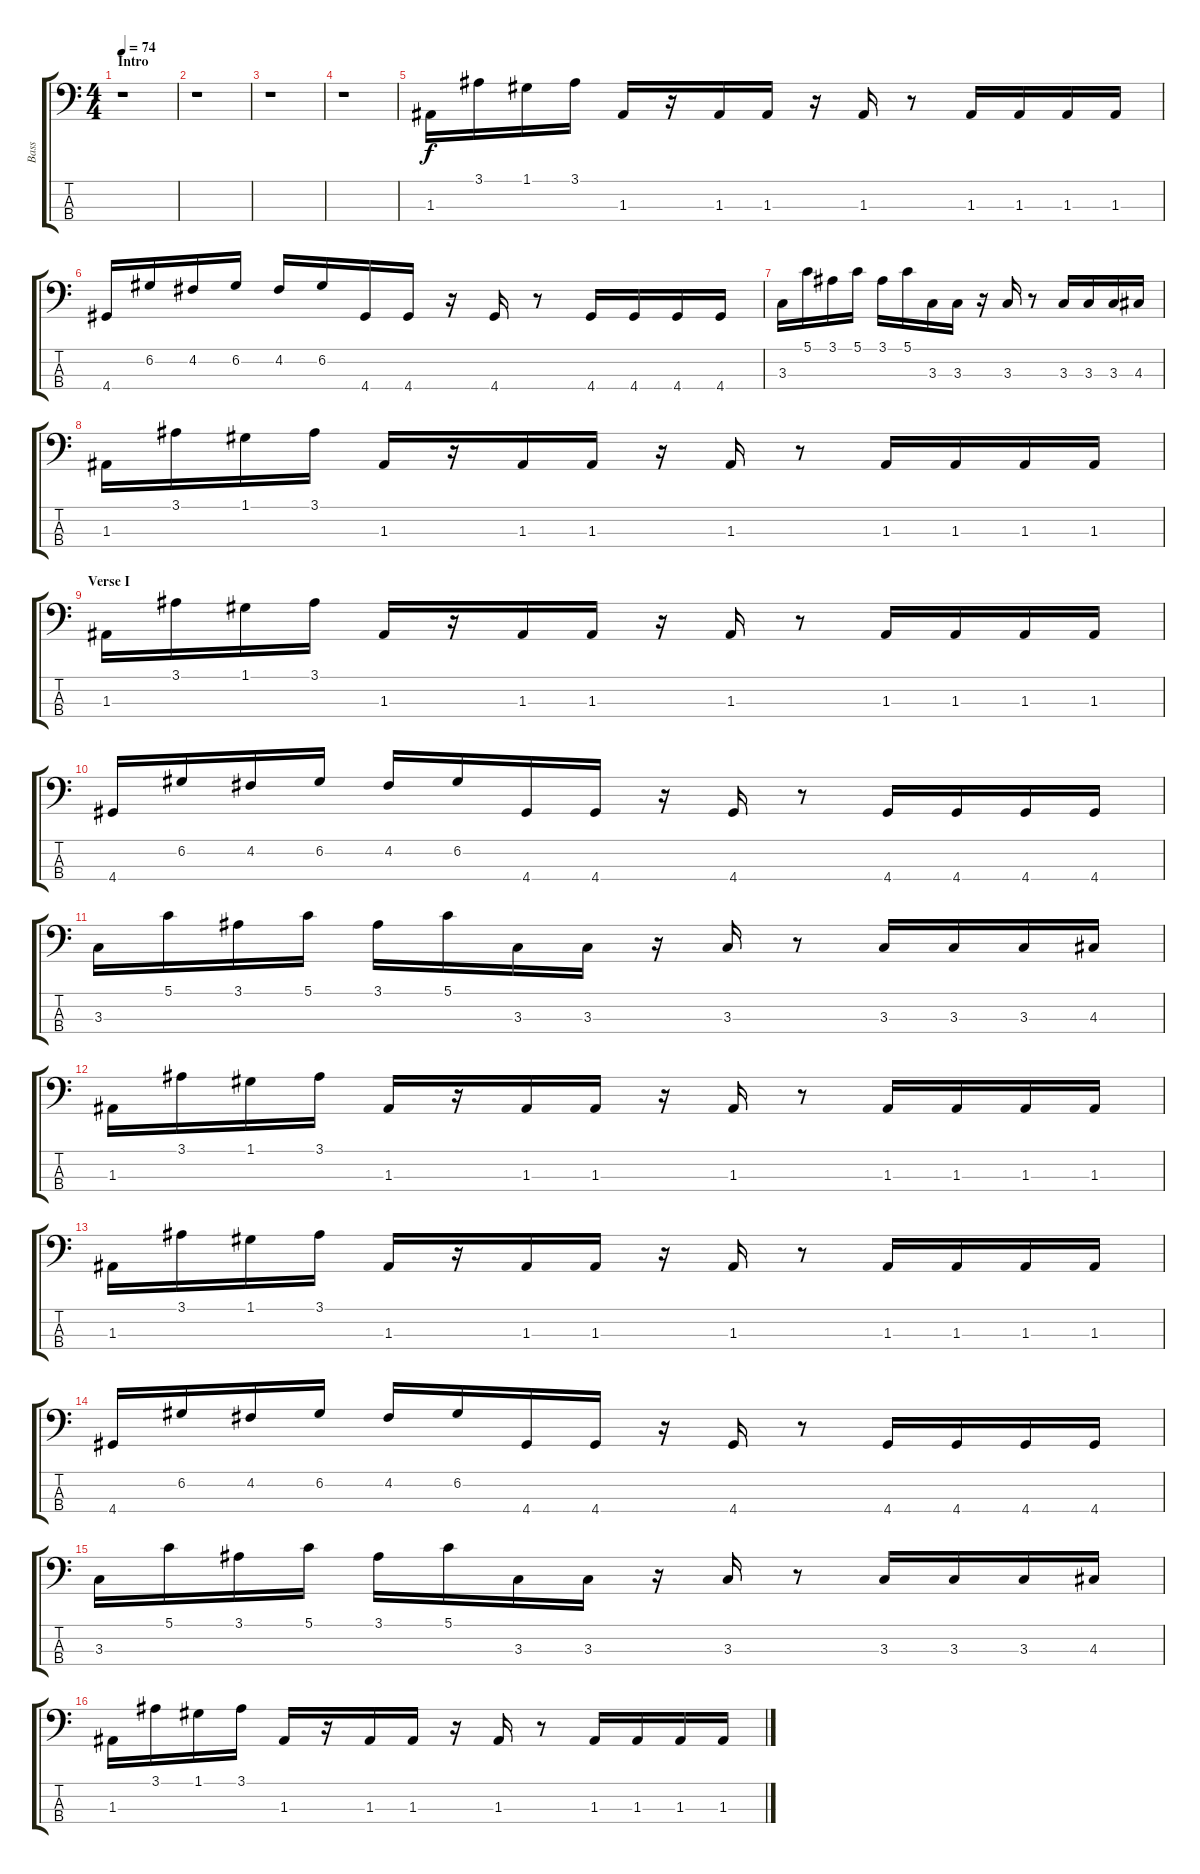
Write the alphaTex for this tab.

\track ("Bass" "Bass") {instrument acousticbass}
\staff {score tabs}
\tuning (G2 D2 A1 E1) {hide}
\ts (4 4)
\section ("" "Intro")
\tempo 74
\clef f4
\ks c
r.1{dy f instrument acousticbass} |
r.1 |
r.1 |
r.1 |
1.3.16 3.1.16 1.1.16 3.1.16 1.3.16 r.16 1.3.16 1.3.16 r.16 1.3.16 r.8 1.3.16 1.3.16 1.3.16 1.3.16 |
4.4.16 6.2.16 4.2.16 6.2.16 4.2.16 6.2.16 4.4.16 4.4.16 r.16 4.4.16 r.8 4.4.16 4.4.16 4.4.16 4.4.16 |
3.3.16 5.1.16 3.1.16 5.1.16 3.1.16 5.1.16 3.3.16 3.3.16 r.16 3.3.16 r.8 3.3.16 3.3.16 3.3.16 4.3.16 |
1.3.16 3.1.16 1.1.16 3.1.16 1.3.16 r.16 1.3.16 1.3.16 r.16 1.3.16 r.8 1.3.16 1.3.16 1.3.16 1.3.16 |
\section ("" "Verse I")
1.3.16 3.1.16 1.1.16 3.1.16 1.3.16 r.16 1.3.16 1.3.16 r.16 1.3.16 r.8 1.3.16 1.3.16 1.3.16 1.3.16 |
4.4.16 6.2.16 4.2.16 6.2.16 4.2.16 6.2.16 4.4.16 4.4.16 r.16 4.4.16 r.8 4.4.16 4.4.16 4.4.16 4.4.16 |
3.3.16 5.1.16 3.1.16 5.1.16 3.1.16 5.1.16 3.3.16 3.3.16 r.16 3.3.16 r.8 3.3.16 3.3.16 3.3.16 4.3.16 |
1.3.16 3.1.16 1.1.16 3.1.16 1.3.16 r.16 1.3.16 1.3.16 r.16 1.3.16 r.8 1.3.16 1.3.16 1.3.16 1.3.16 |
1.3.16 3.1.16 1.1.16 3.1.16 1.3.16 r.16 1.3.16 1.3.16 r.16 1.3.16 r.8 1.3.16 1.3.16 1.3.16 1.3.16 |
4.4.16 6.2.16 4.2.16 6.2.16 4.2.16 6.2.16 4.4.16 4.4.16 r.16 4.4.16 r.8 4.4.16 4.4.16 4.4.16 4.4.16 |
3.3.16 5.1.16 3.1.16 5.1.16 3.1.16 5.1.16 3.3.16 3.3.16 r.16 3.3.16 r.8 3.3.16 3.3.16 3.3.16 4.3.16 |
1.3.16 3.1.16 1.1.16 3.1.16 1.3.16 r.16 1.3.16 1.3.16 r.16 1.3.16 r.8 1.3.16 1.3.16 1.3.16 1.3.16
